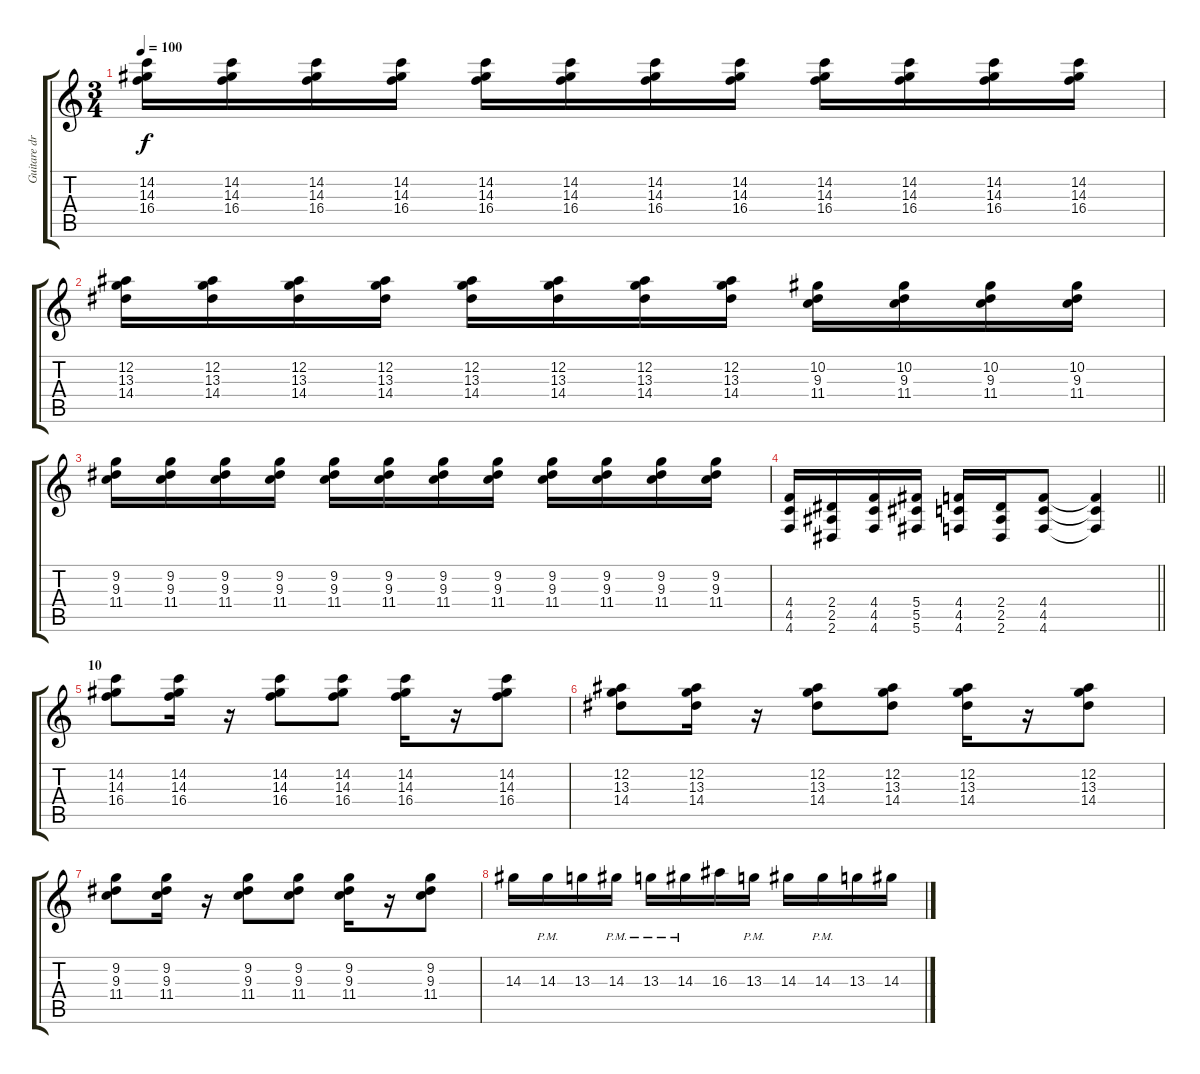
\track ("Guitare droite" "Guitare dr") {instrument distortionguitar}
\staff {score tabs}
\tuning (Eb4 Bb3 Gb3 Db3 Ab2 Db2) {hide}
\ts (3 4)
\tempo 100
\clef g2
\ks c
(14.2 14.3 16.4).16{dy f} (14.2 14.3 16.4).16 (14.2 14.3 16.4).16 (14.2 14.3 16.4).16 (14.2 14.3 16.4).16 (14.2 14.3 16.4).16 (14.2 14.3 16.4).16 (14.2 14.3 16.4).16 (14.2 14.3 16.4).16 (14.2 14.3 16.4).16 (14.2 14.3 16.4).16 (14.2 14.3 16.4).16 |
(12.2 13.3 14.4).16 (12.2 13.3 14.4).16 (12.2 13.3 14.4).16 (12.2 13.3 14.4).16 (12.2 13.3 14.4).16 (12.2 13.3 14.4).16 (12.2 13.3 14.4).16 (12.2 13.3 14.4).16 (10.2 9.3 11.4).16 (10.2 9.3 11.4).16 (10.2 9.3 11.4).16 (10.2 9.3 11.4).16 |
(9.2 9.3 11.4).16 (9.2 9.3 11.4).16 (9.2 9.3 11.4).16 (9.2 9.3 11.4).16 (9.2 9.3 11.4).16 (9.2 9.3 11.4).16 (9.2 9.3 11.4).16 (9.2 9.3 11.4).16 (9.2 9.3 11.4).16 (9.2 9.3 11.4).16 (9.2 9.3 11.4).16 (9.2 9.3 11.4).16 |
\barLineRight lightlight
(4.4 4.5 4.6).16 (2.4 2.5 2.6).16 (4.4 4.5 4.6).16 (5.4 5.5 5.6).16 (4.4 4.5 4.6).16 (2.4 2.5 2.6).16 (4.4 4.5 4.6).8 (4.4{t} 4.5{t} 4.6{t}).4 |
\section ("" "10")
(14.2 14.3 16.4).8 (14.2 14.3 16.4).16 r.16 (14.2 14.3 16.4).8 (14.2 14.3 16.4).8 (14.2 14.3 16.4).16 r.16 (14.2 14.3 16.4).8 |
(12.2 13.3 14.4).8 (12.2 13.3 14.4).16 r.16 (12.2 13.3 14.4).8 (12.2 13.3 14.4).8 (12.2 13.3 14.4).16 r.16 (12.2 13.3 14.4).8 |
(9.2 9.3 11.4).8 (9.2 9.3 11.4).16 r.16 (9.2 9.3 11.4).8 (9.2 9.3 11.4).8 (9.2 9.3 11.4).16 r.16 (9.2 9.3 11.4).8 |
14.3.16 14.3{pm}.16 13.3.16 14.3{pm}.16 13.3{pm}.16 14.3{pm}.16 16.3.16 13.3{pm}.16 14.3.16 14.3{pm}.16 13.3.16 14.3.16
